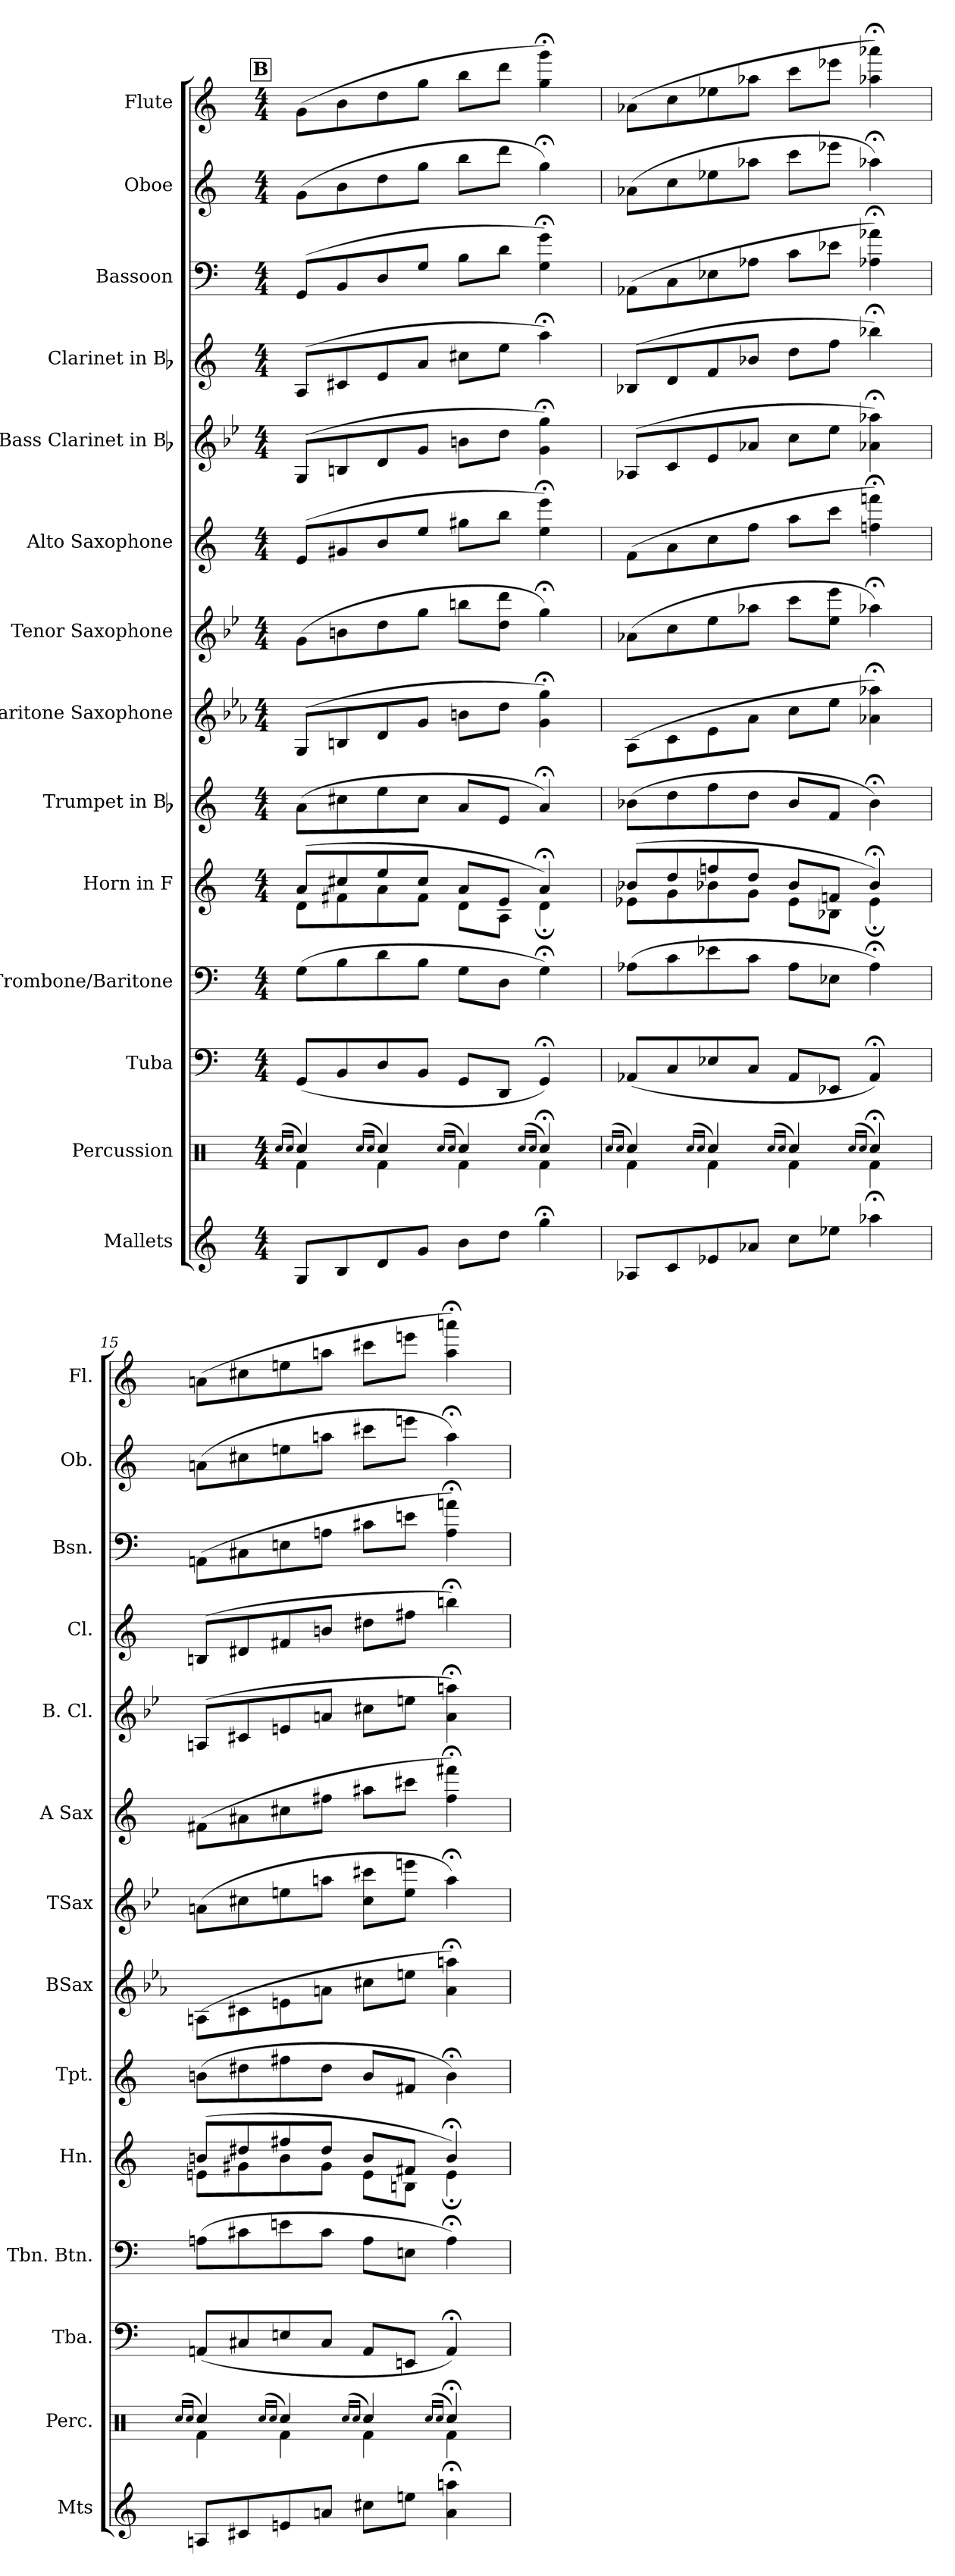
**kern	**kern	**kern	**kern	**kern	**kern	**kern	**kern	**kern	**kern	**kern	**kern	**kern	**kern
*part14	*part13	*part12	*part11	*part10	*part9	*part8	*part7	*part6	*part5	*part4	*part3	*part2	*part1
*staff14	*staff13	*staff12	*staff11	*staff10	*staff9	*staff8	*staff7	*staff6	*staff5	*staff4	*staff3	*staff2	*staff1
*I"Mallets	*I"Percussion	*I"Tuba	*I"Trombone/Baritone	*I"Horn in F	*I"Trumpet in Bb	*I"Baritone Saxophone	*I"Tenor Saxophone	*I"Alto Saxophone	*I"Bass Clarinet in Bb	*I"Clarinet in Bb	*I"Bassoon	*I"Oboe	*I"Flute
*I'Mts	*I'Perc.	*I'Tba.	*I'Tbn. Btn.	*I'Hn.	*I'Tpt.	*I'BSax	*I'TSax	*I'A Sax	*I'B. Cl.	*I'Cl.	*I'Bsn.	*I'Ob.	*I'Fl.
!!LO:PB:g=z
*clefG2	*clefX	*clefF4	*clefF4	*clefG2	*clefG2	*clefG2	*clefG2	*clefG2	*clefG2	*clefG2	*clefF4	*clefG2	*clefG2
*	*	*	*	*ITrd4c7	*ITrd1c2	*ITrd12c21	*ITrd8c14	*ITrd5c9	*ITrd8c14	*ITrd1c2	*	*	*
*k[]	*k[]	*k[]	*k[]	*k[b-]	*k[b-e-]	*k[b-e-a-]	*k[b-e-]	*k[b-e-a-]	*k[b-e-]	*k[b-e-]	*k[]	*k[]	*k[]
*M4/4	*M4/4	*M4/4	*M4/4	*M4/4	*M4/4	*M4/4	*M4/4	*M4/4	*M4/4	*M4/4	*M4/4	*M4/4	*M4/4
!!LO:REH:place=s1:color=#000000:enc=box:fs=9.5337:t=B
=13	=13	=13	=13	=13	=13	=13	=13	=13	=13	=13	=13	=13	=13
.	(16qRcci/LL	.	.	.	.	.	.	.	.	.	.	.	.
.	16qRcci/JJ	.	.	.	.	.	.	.	.	.	.	.	.
*	*^	*	*	*^	*	*	*	*	*	*	*	*	*
8Gi/L	4Rcci/)	4Rfi\	(8GGi/L	(8Gi\L	(8di/L	8Gi\L	(8gi\L	(8GGi/L	(8Gi\L	(8Gi/L	(8GGi/L	(8Gi/L	(8GGi/L	(8gi\L	(8gi\L
8Bi/	.	.	8BBi/	8Bi\	8f#Xi/	8Bni\	8bni\	8BBni/	8Bni\	8Bni/	8BBni/	8Bni/	8BBi/	8bi\	8bi\
.	(16qRcci/LL	.	.	.	.	.	.	.	.	.	.	.	.	.	.
.	16qRcci/JJ	.	.	.	.	.	.	.	.	.	.	.	.	.	.
8di/	4Rcci/)	4Rfi\	8Di/	8di\	8ai/	8di\	8ddi\	8Di/	8di\	8di/	8Di/	8di/	8Di/	8ddi\	8ddi\
8gi/J	.	.	8BBi/J	8Bi\J	8f#i/J	8Bi\J	8bi\J	8Gi/J	8gi\J	8gi/J	8Gi/J	8gi/J	8Gi/J	8ggi\J	8ggi\J
.	(16qRcci/LL	.	.	.	.	.	.	.	.	.	.	.	.	.	.
.	16qRcci/JJ	.	.	.	.	.	.	.	.	.	.	.	.	.	.
8bi\L	4Rcci/)	4Rfi\	8GGi/L	8Gi\L	8di/L	8Gi\L	8gi/L	8Bni\L	8bni\L	8bni\L	8Bni\L	8bni\L	8Bi\L	8bbi\L	8bbi\L
8ddi\J	.	.	8DDi/J	8Di\J	8Ai/J	8Di\J	8di/J	8di\J	8di\ 8ddiJ	8ddi\J	8di\J	8ddi\J	8di\J	8dddi\J	8dddi\J
.	(16qRcci/LL	.	.	.	.	.	.	.	.	.	.	.	.	.	.
.	16qRcci/JJ	.	.	.	.	.	.	.	.	.	.	.	.	.	.
4gg;i\	4Rcc;i/)	4Rfi\	4GG;i/)	4G;i\)	4d;i/)	4G;i\	4g;i/)	4Gi\; 4gi;)	4g;i\)	4gi\; 4ggi;)	4Gi\; 4gi;)	4gg;i\)	4Gi\; 4gi;)	4gg;i\)	4ggi\; 4gggi;)
=14	=14	=14	=14	=14	=14	=14	=14	=14	=14	=14	=14	=14	=14	=14	=14
.	(16qRcci/LL	.	.	.	.	.	.	.	.	.	.	.	.	.	.
.	16qRcci/JJ	.	.	.	.	.	.	.	.	.	.	.	.	.	.
8A-Xi/L	4Rcci/)	4Rfi\	(8AA-Xi/L	(8A-Xi\L	(8e-Xi/L	8A-Xi\L	(8a-Xi\L	(8AA-i\L	(8A-Xi\L	(8A-i\L	(8AA-Xi/L	(8A-Xi/L	(8AA-Xi\L	(8a-Xi\L	(8a-Xi\L
8ci/	.	.	8Ci/	8ci\	8gi/	8ci\	8cci\	8Ci\	8ci\	8ci\	8Ci/	8ci/	8Ci\	8cci\	8cci\
.	(16qRcci/LL	.	.	.	.	.	.	.	.	.	.	.	.	.	.
.	16qRcci/JJ	.	.	.	.	.	.	.	.	.	.	.	.	.	.
8e-Xi/	4Rcci/)	4Rfi\	8E-Xi/	8e-Xi\	8b-Xi/	8e-Xi\	8ee-i\	8E-i\	8e-i\	8e-i\	8E-i/	8e-i/	8E-Xi\	8ee-Xi\	8ee-Xi\
8a-Xi/J	.	.	8Ci/J	8ci\J	8gi/J	8ci\J	8cci\J	8A-i\J	8a-Xi\J	8a-i\J	8A-Xi/J	8a-Xi/J	8A-Xi\J	8aa-Xi\J	8aa-Xi\J
.	(16qRcci/LL	.	.	.	.	.	.	.	.	.	.	.	.	.	.
.	16qRcci/JJ	.	.	.	.	.	.	.	.	.	.	.	.	.	.
8cci\L	4Rcci/)	4Rfi\	8AA-i/L	8A-i\L	8e-i/L	8A-i\L	8a-i/L	8ci\L	8cci\L	8cci\L	8ci\L	8cci\L	8ci\L	8ccci\L	8ccci\L
8ee-Xi\J	.	.	8EE-Xi/J	8E-Xi\J	8B-Xi/J	8E-Xi\J	8e-i/J	8e-i\J	8e-i\ 8ee-iJ	8ee-i\J	8e-i\J	8ee-i\J	8e-Xi\J	8eee-Xi\J	8eee-Xi\J
.	(16qRcci/LL	.	.	.	.	.	.	.	.	.	.	.	.	.	.
.	16qRcci/JJ	.	.	.	.	.	.	.	.	.	.	.	.	.	.
4aa-X;i\	4Rcc;i/)	4Rfi\	4AA-;i/)	4A-;i\)	4e-;i/)	4A-;i\	4a-;i\)	4A-Xi\; 4a-Xi;)	4a-X;i\)	4a-Xi\; 4aa-Xi;)	4A-Xi\; 4a-Xi;)	4aa-X;i\)	4A-Xi\; 4a-Xi;)	4aa-X;i\)	4aa-Xi\; 4aaa-Xi;)
=15	=15	=15	=15	=15	=15	=15	=15	=15	=15	=15	=15	=15	=15	=15	=15
.	(16qRcci/LL	.	.	.	.	.	.	.	.	.	.	.	.	.	.
.	16qRcci/JJ	.	.	.	.	.	.	.	.	.	.	.	.	.	.
8Ani/L	4Rcci/)	4Rfi\	(8AAni/L	(8Ani\L	(8eni/L	8Ani\L	(8ani\L	(8AAni\L	(8Ani\L	(8Ani\L	(8AAni/L	(8Ani/L	(8AAni\L	(8ani\L	(8ani\L
8c#Xi/	.	.	8C#Xi/	8c#Xi\	8g#Xi/	8c#Xi\	8cc#Xi\	8C#Xi\	8c#Xi\	8c#Xi\	8C#Xi/	8c#Xi/	8C#Xi\	8cc#Xi\	8cc#Xi\
.	(16qRcci/LL	.	.	.	.	.	.	.	.	.	.	.	.	.	.
.	16qRcci/JJ	.	.	.	.	.	.	.	.	.	.	.	.	.	.
8eni/	4Rcci/)	4Rfi\	8Eni/	8eni\	8bni/	8ei\	8eeni\	8Eni\	8eni\	8eni\	8Eni/	8eni/	8Eni\	8eeni\	8eeni\
8ani/J	.	.	8C#i/J	8c#i\J	8g#i/J	8c#i\J	8cc#i\J	8Ani\J	8ani\J	8ani\J	8Ani/J	8ani/J	8Ani\J	8aani\J	8aani\J
.	(16qRcci/LL	.	.	.	.	.	.	.	.	.	.	.	.	.	.
.	16qRcci/JJ	.	.	.	.	.	.	.	.	.	.	.	.	.	.
8cc#Xi\L	4Rcci/)	4Rfi\	8AAi/L	8Ai\L	8ei/L	8Ai\L	8ai/L	8c#Xi\L	8c#i\ 8cc#XiL	8cc#Xi\L	8c#Xi\L	8cc#Xi\L	8c#Xi\L	8ccc#Xi\L	8ccc#Xi\L
8eeni\J	.	.	8EEni/J	8Eni\J	8Bni/J	8Eni\J	8eni/J	8eni\J	8ei\ 8eeniJ	8eeni\J	8eni\J	8eeni\J	8eni\J	8eeeni\J	8eeeni\J
.	(16qRcci/LL	.	.	.	.	.	.	.	.	.	.	.	.	.	.
.	16qRcci/JJ	.	.	.	.	.	.	.	.	.	.	.	.	.	.
4ai\; 4aani;	4Rcc;i/)	4Rfi\	4AA;i/)	4A;i\)	4e;i/)	4A;i\	4a;i\)	4Ai\; 4ani;)	4a;i\)	4ai\; 4aani;)	4Ai\; 4ani;)	4aan;i\)	4Ai\; 4ani;)	4aa;i\)	4aai\; 4aaani;)
*	*v	*v	*	*	*v	*v	*	*	*	*	*	*	*	*	*
=	=	=	=	=	=	=	=	=	=	=	=	=	=
*-	*-	*-	*-	*-	*-	*-	*-	*-	*-	*-	*-	*-	*-
